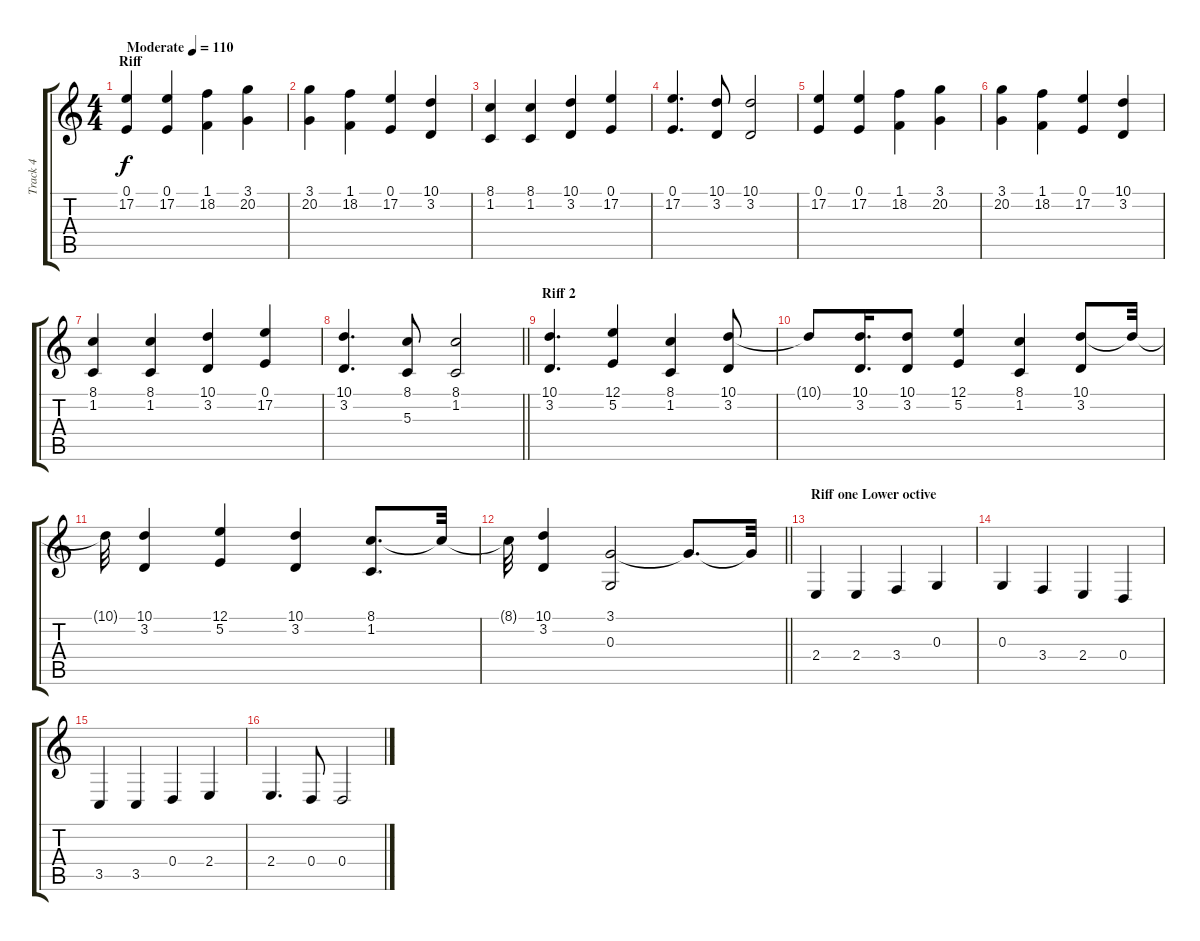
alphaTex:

\track ("Track 4" "Track 4") {instrument tremolostrings}
\staff {score tabs}
\tuning (E4 B3 G3 D3 A2 E2) {hide}
\ts (4 4)
\section ("" "Riff")
\tempo (110 "Moderate")
\clef g2
\ks c
(0.1 17.2).4{dy f instrument tremolostrings} (0.1 17.2).4 (1.1 18.2).4 (3.1 20.2).4 |
(3.1 20.2).4 (1.1 18.2).4 (0.1 17.2).4 (10.1 3.2).4 |
(8.1 1.2).4 (8.1 1.2).4 (10.1 3.2).4 (0.1 17.2).4 |
(0.1 17.2).4{d} (10.1 3.2).8 (10.1 3.2).2 |
(0.1 17.2).4 (0.1 17.2).4 (1.1 18.2).4 (3.1 20.2).4 |
(3.1 20.2).4 (1.1 18.2).4 (0.1 17.2).4 (10.1 3.2).4 |
(8.1 1.2).4 (8.1 1.2).4 (10.1 3.2).4 (0.1 17.2).4 |
\barLineRight lightlight
(10.1 3.2).4{d} (8.1 5.3).8 (8.1 1.2).2 |
\section ("" "Riff 2")
(10.1 3.2).4{d} (12.1 5.2).4 (8.1 1.2).4 (10.1 3.2).8 |
10.1{t}.8 (10.1 3.2).16{d} (10.1 3.2).8 (12.1 5.2).4 (8.1 1.2).4 (10.1 3.2).8 10.1{t}.32 |
10.1{t}.32 (10.1 3.2).4 (12.1 5.2).4 (10.1 3.2).4 (8.1 1.2).8{d} 8.1{t}.32 |
\barLineRight lightlight
8.1{t}.32 (10.1 3.2).4 (3.1 0.3).2 3.1{t}.8{d} 3.1{t}.32 |
\section ("" "Riff one Lower octive")
2.4.4 2.4.4 3.4.4 0.3.4 |
0.3.4 3.4.4 2.4.4 0.4.4 |
3.5.4 3.5.4 0.4.4 2.4.4 |
2.4.4{d} 0.4.8 0.4.2
